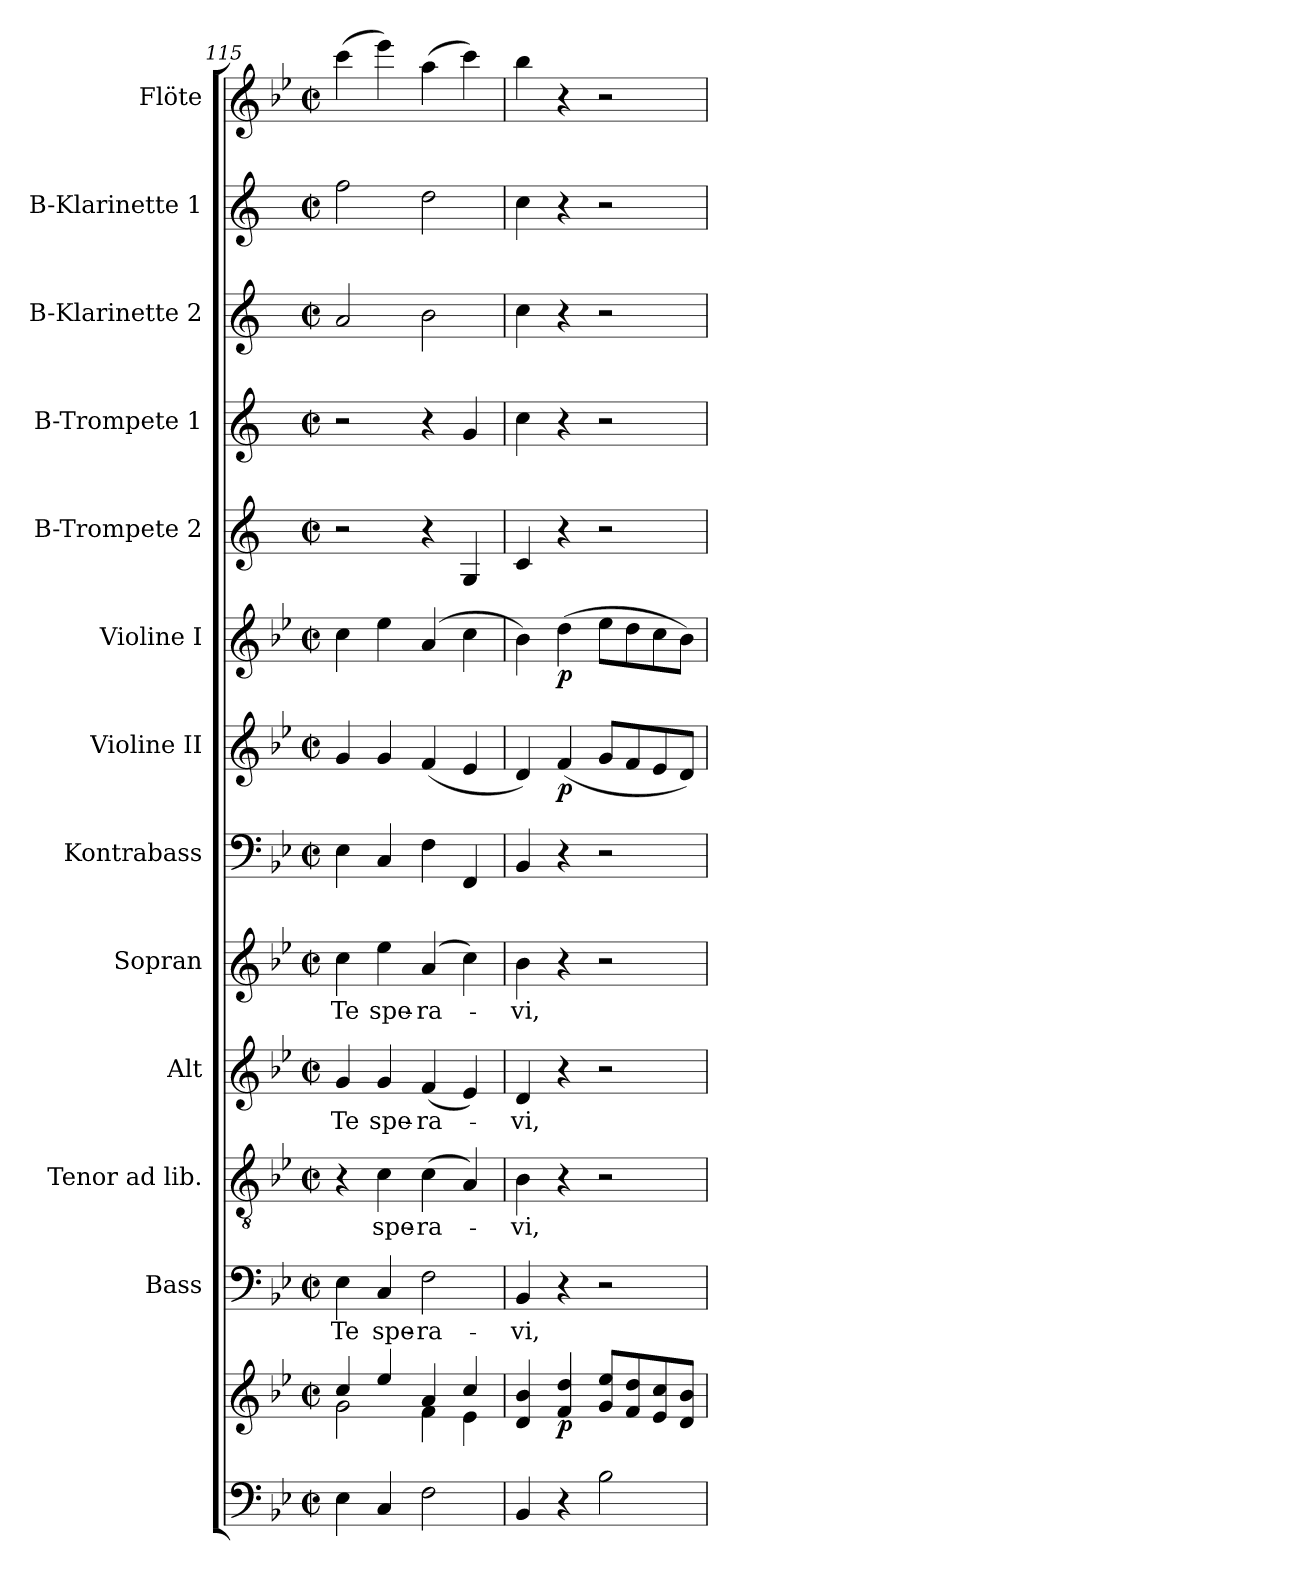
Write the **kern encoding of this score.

**kern	**kern	**dynam	**kern	**text	**kern	**text	**kern	**text	**kern	**text	**kern	**kern	**dynam	**kern	**dynam	**kern	**kern	**kern	**kern	**kern
*part13	*part13	*part13	*part12	*part12	*part11	*part11	*part10	*part10	*part9	*part9	*part8	*part7	*part7	*part6	*part6	*part5	*part4	*part3	*part2	*part1
*staff14	*staff13	*staff13/14	*staff12	*staff12	*staff11	*staff11	*staff10	*staff10	*staff9	*staff9	*staff8	*staff7	*staff7	*staff6	*staff6	*staff5	*staff4	*staff3	*staff2	*staff1
*	*	*	*I"Bass	*	*I"Tenor ad lib.	*	*I"Alt	*	*I"Sopran	*	*I"Kontrabass	*I"Violine II	*	*I"Violine I	*	*I"B-Trompete 2	*I"B-Trompete 1	*I"B-Klarinette 2	*I"B-Klarinette 1	*I"Flöte
*	*	*	*I'B.	*	*I'T.	*	*I'A.	*	*I'S.	*	*I'Kb.	*I'Vl. II	*	*I'Vl. I	*	*I'B Trp. 2	*I'B Trp. 1	*I'B Kl. 2	*I'B Kl. 1	*I'Fl.
*clefF4	*clefG2	*	*clefF4	*	*clefGv2	*	*clefG2	*	*clefG2	*	*clefF4	*clefG2	*	*clefG2	*	*clefG2	*clefG2	*clefG2	*clefG2	*clefG2
*	*	*	*	*	*	*	*	*	*	*	*ITrd7c12	*	*	*	*	*ITrd1c2	*ITrd1c2	*ITrd1c2	*ITrd1c2	*
*k[b-e-]	*k[b-e-]	*	*k[b-e-]	*	*k[b-e-]	*	*k[b-e-]	*	*k[b-e-]	*	*k[b-e-]	*k[b-e-]	*	*k[b-e-]	*	*k[b-e-]	*k[b-e-]	*k[b-e-]	*k[b-e-]	*k[b-e-]
*B-:	*B-:	*	*B-:	*	*B-:	*	*B-:	*	*B-:	*	*B-:	*B-:	*	*B-:	*	*B-:	*B-:	*B-:	*B-:	*B-:
*M2/2	*M2/2	*	*M2/2	*	*M2/2	*	*M2/2	*	*M2/2	*	*M2/2	*M2/2	*	*M2/2	*	*M2/2	*M2/2	*M2/2	*M2/2	*M2/2
*met(c|)	*met(c|)	*	*met(c|)	*	*met(c|)	*	*met(c|)	*	*met(c|)	*	*met(c|)	*met(c|)	*	*met(c|)	*	*met(c|)	*met(c|)	*met(c|)	*met(c|)	*met(c|)
=115	=115	=115	=115	=115	=115	=115	=115	=115	=115	=115	=115	=115	=115	=115	=115	=115	=115	=115	=115	=115
*	*^	*	*	*	*	*	*	*	*	*	*	*	*	*	*	*	*	*	*	*
!	!	!	!	!	!LO:LY:b	!	!	!	!LO:LY:b	!	!LO:LY:b	!	!	!	!	!	!	!	!	!	!
4E-\	4cc/	2g\	.	4E-\	Te	4r	.	4g/	Te	4cc\	Te	4EE-\	4g/	.	4cc\	.	2r	2r	2g/	2ee-\	(>4ccc\
!	!	!	!	!	!LO:LY:b	!	!LO:LY:b	!	!LO:LY:b	!	!LO:LY:b	!	!	!	!	!	!	!	!	!	!
4C/	4ee-/	.	.	4C/	spe-	4c\	spe-	4g/	spe-	4ee-\	spe-	4CC/	4g/	.	4ee-\	.	.	.	.	.	4eee-\)
!	!	!	!	!	!LO:LY:b	!	!LO:LY:b	!	!LO:LY:b	!	!LO:LY:b	!	!	!	!	!	!	!	!	!	!
2F\	4a/	4f\	.	2F\	-ra-	(>4c\	-ra-	(<4f/	-ra-	(4a/	-ra-	4FF\	(<4f/	.	(4a/	.	4r	4r	2a\	2cc\	(>4aa\
.	4cc/	4e-\	.	.	.	4A/)	.	4e-/)	.	4cc\)	.	4FFF/	4e-/	.	4cc\	.	4F/	4f/	.	.	4ccc\)
=116	=116	=116	=116	=116	=116	=116	=116	=116	=116	=116	=116	=116	=116	=116	=116	=116	=116	=116	=116	=116	=116
!	!	!	!	!	!LO:LY:b	!	!LO:LY:b	!	!LO:LY:b	!	!LO:LY:b	!	!	!	!	!	!	!	!	!	!
*	*v	*v	*	*	*	*	*	*	*	*	*	*	*	*	*	*	*	*	*	*	*
4BB-/	4d/ 4b-/	.	4BB-/	-vi,	4B-\	-vi,	4d/	-vi,	4b-\	-vi,	4BBB-/	4d/)	.	4b-\)	.	4B-/	4b-\	4b-\	4b-\	4bb-\
!	!	!LO:DY:b	!	!	!	!	!	!	!	!	!	!	!LO:DY:b	!	!LO:DY:b	!	!	!	!	!
4r	4f/ 4dd/	p	4r	.	4r	.	4r	.	4r	.	4r	(<4f/	p	(>4dd\	p	4r	4r	4r	4r	4r
2B-\	8g/ 8ee-/L	.	2r	.	2r	.	2r	.	2r	.	2r	8g/L	.	8ee-\L	.	2r	2r	2r	2r	2r
.	8f/ 8dd/	.	.	.	.	.	.	.	.	.	.	8f/	.	8dd\	.	.	.	.	.	.
.	8e-/ 8cc/	.	.	.	.	.	.	.	.	.	.	8e-/	.	8cc\	.	.	.	.	.	.
.	8d/ 8b-/J	.	.	.	.	.	.	.	.	.	.	8d/J)	.	8b-\J)	.	.	.	.	.	.
=	=	=	=	=	=	=	=	=	=	=	=	=	=	=	=	=	=	=	=	=
*-	*-	*-	*-	*-	*-	*-	*-	*-	*-	*-	*-	*-	*-	*-	*-	*-	*-	*-	*-	*-
